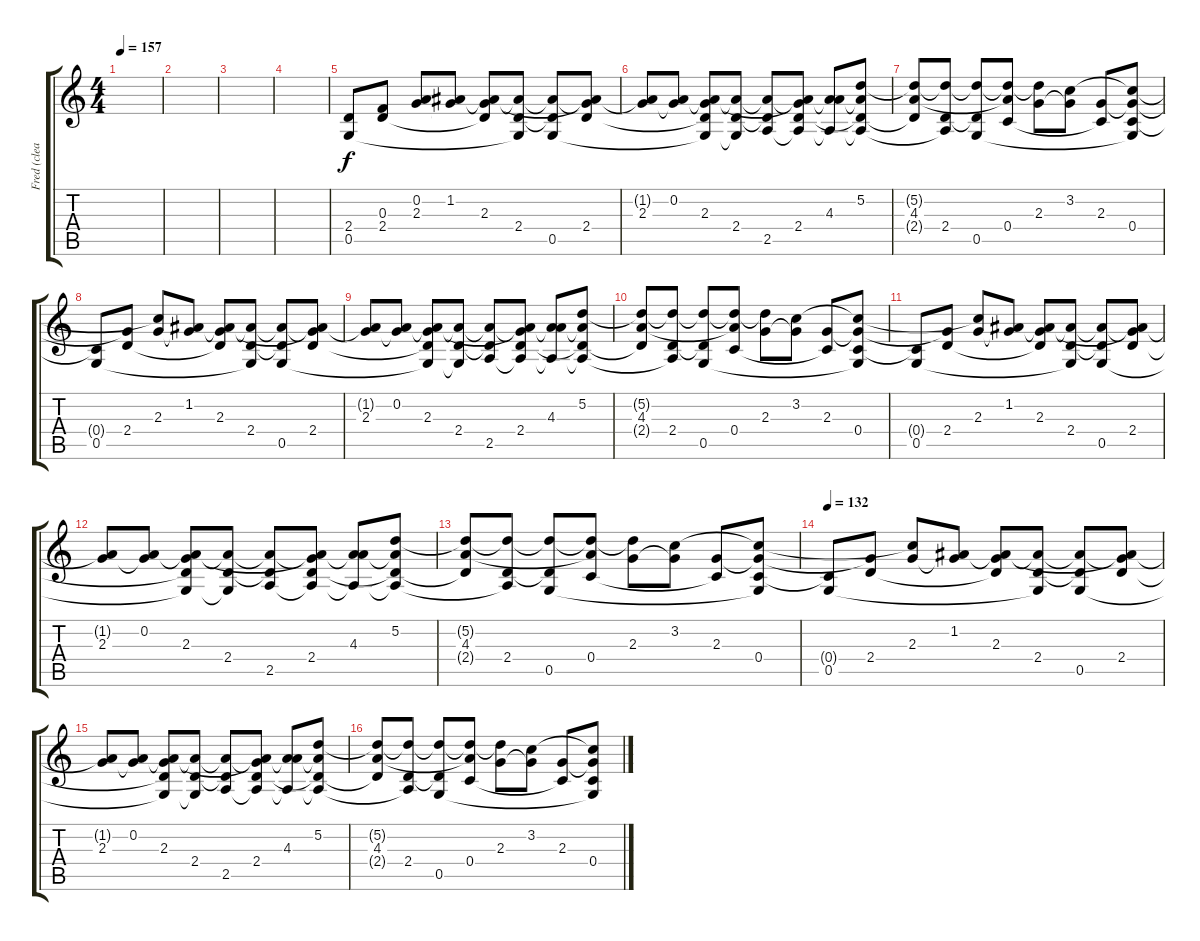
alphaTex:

\track ("Fred (clean)" "Fred (clea") {instrument electricguitarclean}
\staff {score tabs}
\tuning (D4 A3 F3 C3 G2 D2) {hide}
\ts (4 4)
\tempo 157
\clef g2
\ks c
|
|
|
|
(2.4 0.5).8 (0.3 2.4).8 (0.2 2.3).8 (1.2 2.3{t}).8 (1.2{t} 2.3 2.4{t}).8 (1.2{t} 2.4 0.5{t}).8 (1.2{t} 2.4{t} 0.5).8 (1.2{t} 2.3{t} 2.4).8 |
(1.2{t} 2.3).8 (0.2 2.3{t}).8 (0.2{t} 2.3 2.4{t} 0.5{t}).8 (0.2{t} 2.4 0.5{t}).8 (0.2{t} 2.4{t} 2.5).8 (0.2{t} 2.3{t} 2.4 2.5{t}).8 (0.2{t} 4.3 2.5{t}).8 (5.2 4.3{t} 2.4{t} 2.5{t}).8 |
(5.2{t} 4.3 2.4{t}).8 (5.2{t} 2.4 2.5{t}).8 (5.2{t} 2.4{t} 0.5).8 (5.2{t} 4.3{t} 0.4).8 (5.2{t} 2.3).8 (3.2 2.3{t}).8 (2.3 0.4{t}).8 (3.2{t} 2.3{t} 0.4 0.5{t}).8 |
(0.4{t} 0.5).8 (2.3{t} 2.4).8 (3.2{t} 2.3).8 (1.2 2.3{t}).8 (1.2{t} 2.3 2.4{t}).8 (1.2{t} 2.4 0.5{t}).8 (1.2{t} 2.4{t} 0.5).8 (1.2{t} 2.3{t} 2.4).8 |
(1.2{t} 2.3).8 (0.2 2.3{t}).8 (0.2{t} 2.3 2.4{t} 0.5{t}).8 (0.2{t} 2.4 0.5{t}).8 (0.2{t} 2.4{t} 2.5).8 (0.2{t} 2.3{t} 2.4 2.5{t}).8 (0.2{t} 4.3 2.5{t}).8 (5.2 4.3{t} 2.4{t} 2.5{t}).8 |
(5.2{t} 4.3 2.4{t}).8 (5.2{t} 2.4 2.5{t}).8 (5.2{t} 2.4{t} 0.5).8 (5.2{t} 4.3{t} 0.4).8 (5.2{t} 2.3).8 (3.2 2.3{t}).8 (2.3 0.4{t}).8 (3.2{t} 2.3{t} 0.4 0.5{t}).8 |
(0.4{t} 0.5).8 (2.3{t} 2.4).8 (3.2{t} 2.3).8 (1.2 2.3{t}).8 (1.2{t} 2.3 2.4{t}).8 (1.2{t} 2.4 0.5{t}).8 (1.2{t} 2.4{t} 0.5).8 (1.2{t} 2.3{t} 2.4).8 |
(1.2{t} 2.3).8 (0.2 2.3{t}).8 (0.2{t} 2.3 2.4{t} 0.5{t}).8 (0.2{t} 2.4 0.5{t}).8 (0.2{t} 2.4{t} 2.5).8 (0.2{t} 2.3{t} 2.4 2.5{t}).8 (0.2{t} 4.3 2.5{t}).8 (5.2 4.3{t} 2.4{t} 2.5{t}).8 |
(5.2{t} 4.3 2.4{t}).8 (5.2{t} 2.4 2.5{t}).8 (5.2{t} 2.4{t} 0.5).8 (5.2{t} 4.3{t} 0.4).8 (5.2{t} 2.3).8 (3.2 2.3{t}).8 (2.3 0.4{t}).8 (3.2{t} 2.3{t} 0.4 0.5{t}).8 |
\tempo 132
(0.4{t} 0.5).8 (2.3{t} 2.4).8 (3.2{t} 2.3).8 (1.2 2.3{t}).8 (1.2{t} 2.3 2.4{t}).8 (1.2{t} 2.4 0.5{t}).8 (1.2{t} 2.4{t} 0.5).8 (1.2{t} 2.3{t} 2.4).8 |
(1.2{t} 2.3).8 (0.2 2.3{t}).8 (0.2{t} 2.3 2.4{t} 0.5{t}).8 (0.2{t} 2.4 0.5{t}).8 (0.2{t} 2.4{t} 2.5).8 (0.2{t} 2.3{t} 2.4 2.5{t}).8 (0.2{t} 4.3 2.5{t}).8 (5.2 4.3{t} 2.4{t} 2.5{t}).8 |
(5.2{t} 4.3 2.4{t}).8 (5.2{t} 2.4 2.5{t}).8 (5.2{t} 2.4{t} 0.5).8 (5.2{t} 4.3{t} 0.4).8 (5.2{t} 2.3).8 (3.2 2.3{t}).8 (2.3 0.4{t}).8 (3.2{t} 2.3{t} 0.4 0.5{t}).8
